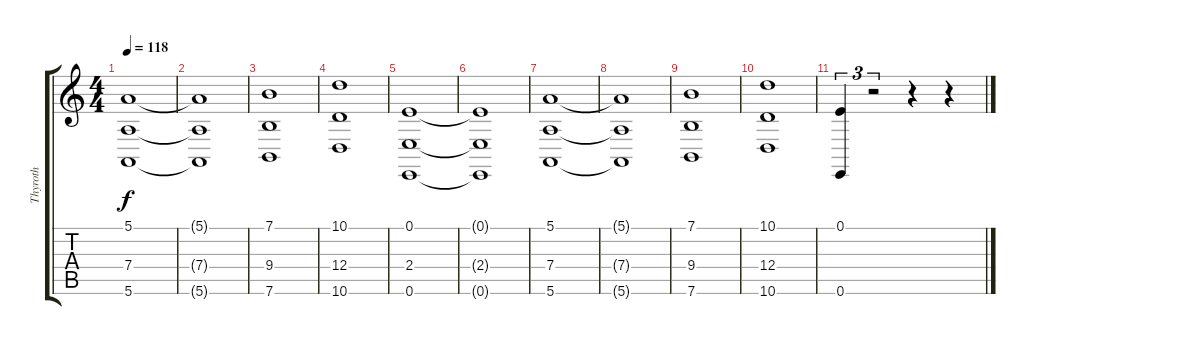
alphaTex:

\track ("Thyroth" "Thyroth") {instrument choiraahs}
\staff {score tabs}
\tuning (E4 B3 G3 D3 A2 E2) {hide}
\ts (4 4)
\tempo 118
\clef g2
\ks c
(5.1 7.4 5.6).1{dy f} |
(5.1{t} 7.4{t} 5.6{t}).1 |
(7.1 9.4 7.6).1 |
(10.1 12.4 10.6).1 |
(0.1 2.4 0.6).1 |
(0.1{t} 2.4{t} 0.6{t}).1 |
(5.1 7.4 5.6).1 |
(5.1{t} 7.4{t} 5.6{t}).1 |
(7.1 9.4 7.6).1 |
(10.1 12.4 10.6).1 |
(0.1 0.6).4{tu (3 2)} r.2{tu (3 2)} r.4 r.4
